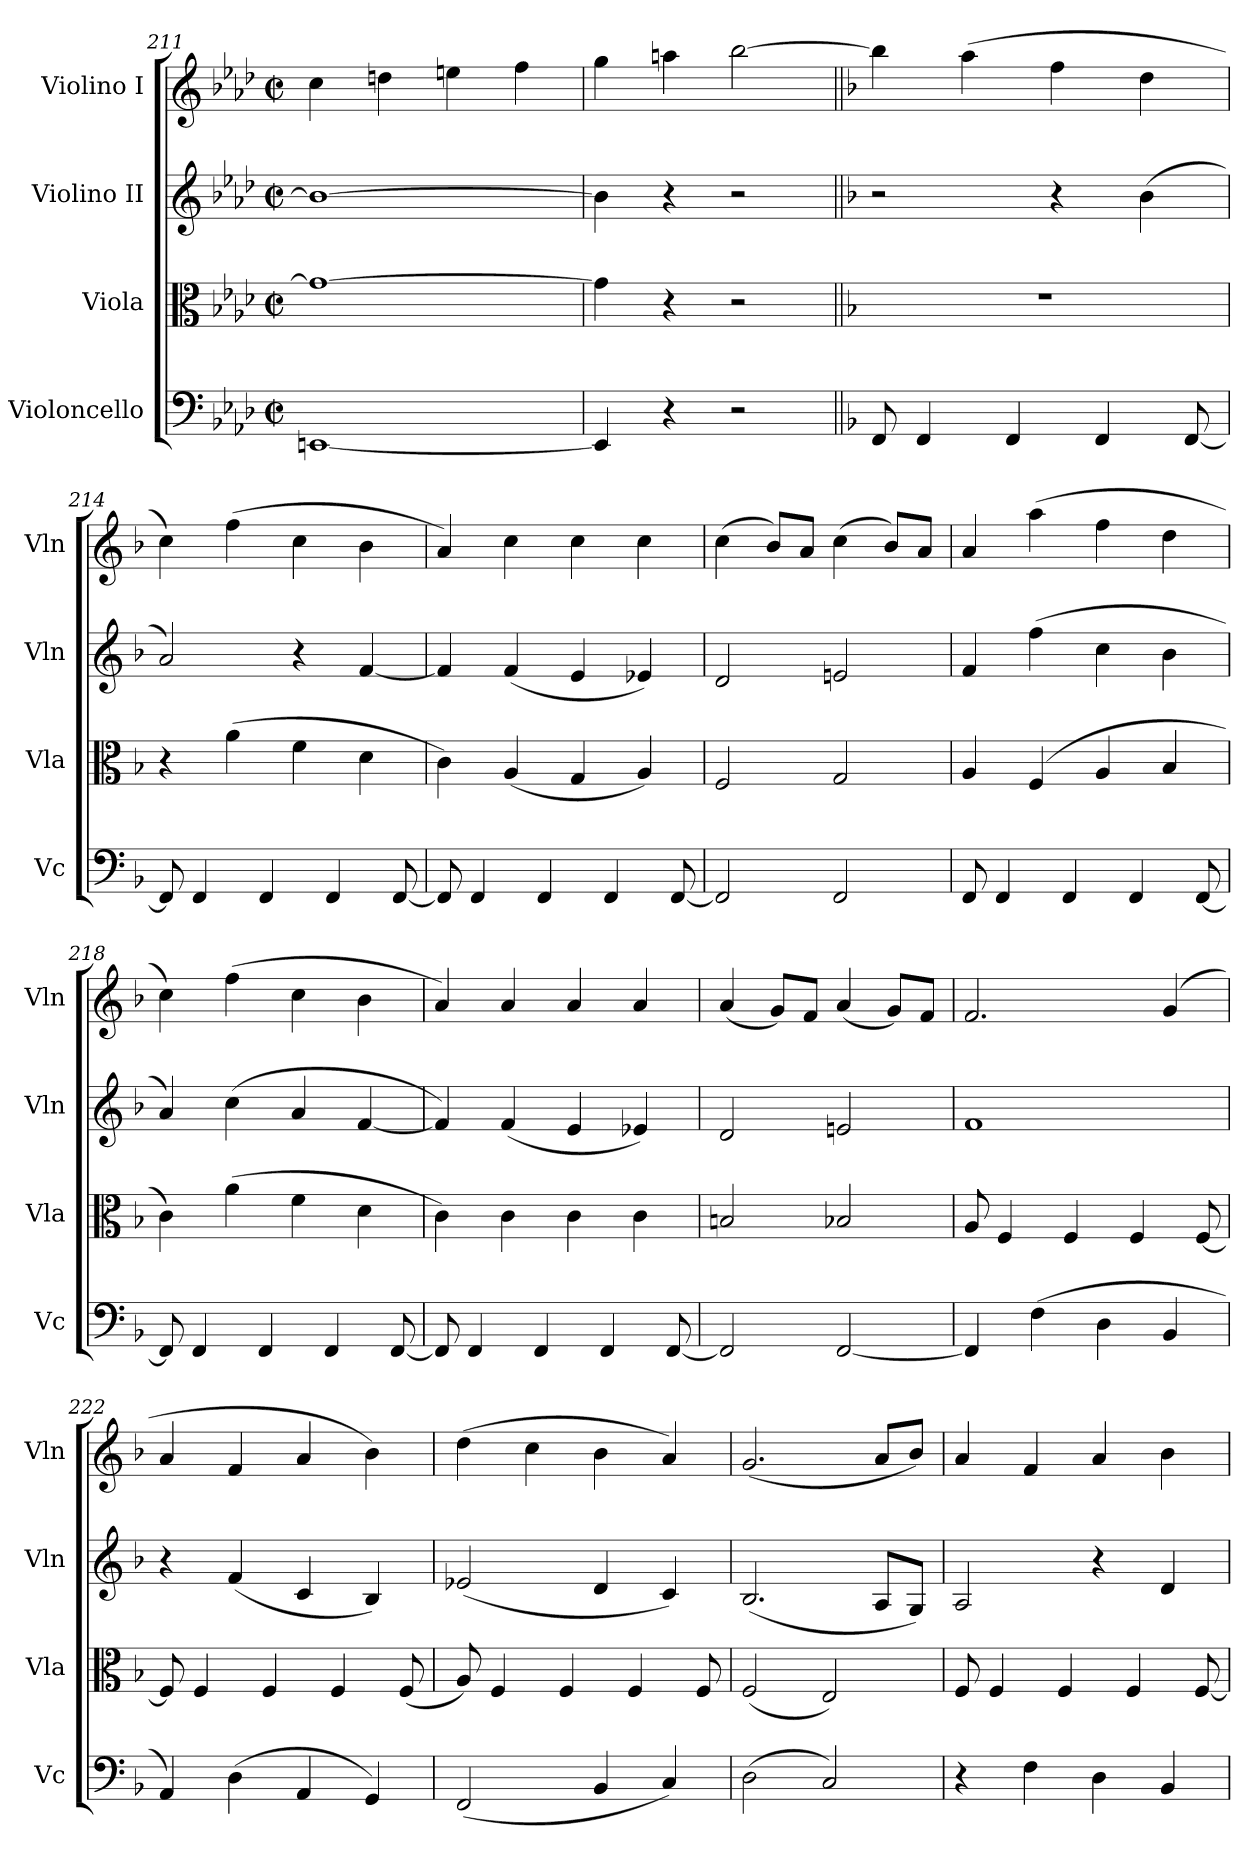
**kern	**kern	**kern	**kern
*part4	*part3	*part2	*part1
*staff4	*staff3	*staff2	*staff1
*I"Violoncello	*I"Viola	*I"Violino II	*I"Violino I
*I'Vc	*I'Vla	*I'Vln	*I'Vln
*clefF4	*clefC3	*clefG2	*clefG2
*k[b-e-a-d-]	*k[b-e-a-d-]	*k[b-e-a-d-]	*k[b-e-a-d-]
*M2/2	*M2/2	*M2/2	*M2/2
*met(c|)	*met(c|)	*met(c|)	*met(c|)
=211	=211	=211	=211
[1EEn	1g_	1b-_	4cc\
.	.	.	4ddn\
.	.	.	4een\
.	.	.	4ff\
=212	=212	=212	=212
4EE/]	4g\]	4b-\]	4gg\
4r	4r	4r	4aan\
2r	2r	2r	[2bb-\
=213||	=213||	=213||	=213||
*k[b-]	*k[b-]	*k[b-]	*k[b-]
8FF/	1r	2r	4bb-\]
4FF/	.	.	.
.	.	.	(4aa\
4FF/	.	.	.
.	.	4r	4ff\
4FF/	.	.	.
.	.	(4b-\	4dd\
[8FF/	.	.	.
!!LO:PB:g=z
=214	=214	=214	=214
8FF/]	4r	2a/)	4cc\)
4FF/	.	.	.
.	(4a\	.	(4ff\
4FF/	.	.	.
.	4f\	4r	4cc\
4FF/	.	.	.
.	4d\	[4f/	4b-\
[8FF/	.	.	.
=215	=215	=215	=215
8FF/]	4c\)	4f/]	4a/)
4FF/	.	.	.
.	(4A/	(4f/	4cc\
4FF/	.	.	.
.	4G/	4e/	4cc\
4FF/	.	.	.
.	4A/)	4e-X/)	4cc\
[8FF/	.	.	.
=216	=216	=216	=216
2FF/]	2F/	2d/	(4cc\
.	.	.	8b-/L)
.	.	.	8a/J
2FF/	2G/	2en/	(4cc\
.	.	.	8b-/L)
.	.	.	8a/J
=217	=217	=217	=217
8FF/	4A/	4f/	4a/
4FF/	.	.	.
.	(4F/	(4ff\	(4aa\
4FF/	.	.	.
.	4A/	4cc\	4ff\
4FF/	.	.	.
.	4B-/	4b-\	4dd\
[8FF/	.	.	.
=218	=218	=218	=218
8FF/]	4c\)	4a/)	4cc\)
4FF/	.	.	.
.	(4a\	(4cc\	(4ff\
4FF/	.	.	.
.	4f\	4a/	4cc\
4FF/	.	.	.
.	4d\	[4f/	4b-\
[8FF/	.	.	.
=219	=219	=219	=219
8FF/]	4c\)	4f/])	4a/)
4FF/	.	.	.
.	4c\	(4f/	4a/
4FF/	.	.	.
.	4c\	4e/	4a/
4FF/	.	.	.
.	4c\	4e-X/)	4a/
[8FF/	.	.	.
=220	=220	=220	=220
2FF/]	2Bn/	2d/	(4a/
.	.	.	8g/L)
.	.	.	8f/J
[2FF/	2B-X/	2en/	(4a/
.	.	.	8g/L)
.	.	.	8f/J
=221	=221	=221	=221
4FF/]	8A/	1f	2.f/
.	4F/	.	.
(4F\	.	.	.
.	4F/	.	.
4D\	.	.	.
.	4F/	.	.
4BB-/	.	.	(4g/
.	[8F/	.	.
=222	=222	=222	=222
4AA/)	8F/]	4r	4a/
.	4F/	.	.
(4D\	.	(4f/	4f/
.	4F/	.	.
4AA/	.	4c/	4a/
.	4F/	.	.
4GG/)	.	4B-/)	4b-\)
.	(8F/	.	.
!!LO:LB:g=z
=223	=223	=223	=223
(2FF/	8A/)	(2e-X/	(4dd\
.	4F/	.	.
.	.	.	4cc\
.	4F/	.	.
4BB-/	.	4d/	4b-\
.	4F/	.	.
4C/)	.	4c/)	4a/)
.	8F/	.	.
=224	=224	=224	=224
(2D\	(2F/	(2.B-/	(2.g/
2C/)	2E/)	.	.
.	.	8A/L	8a/L
.	.	8G/J)	8b-/J)
=225	=225	=225	=225
4r	8F/	2A/	4a/
.	4F/	.	.
4F\	.	.	4f/
.	4F/	.	.
4D\	.	4r	4a/
.	4F/	.	.
4BB-/	.	4d/	4b-\
.	[8F/	.	.
=	=	=	=
*-	*-	*-	*-
